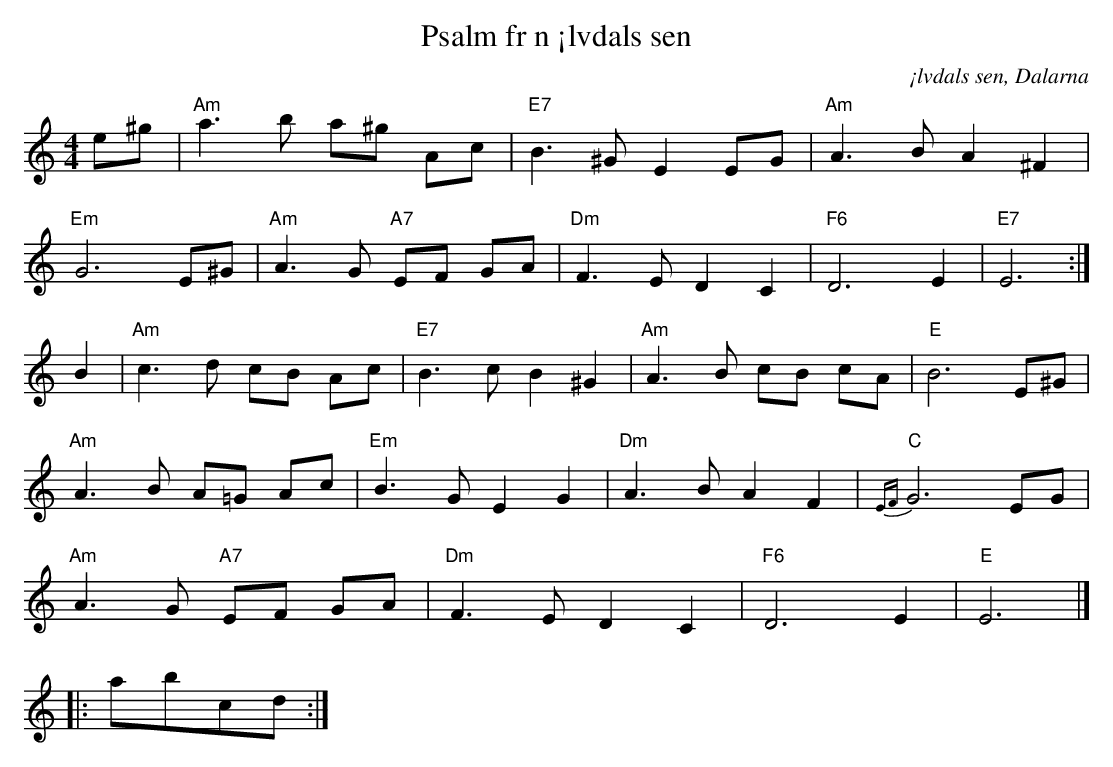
X:1
T:Psalm fr n ¡lvdals sen
O:¡lvdals sen, Dalarna
M:4/4
L:1/8
K:Am
e^g | "Am" a3b a^g Ac | "E7" B3 ^G E2EG | "Am" A3BA2^F2 |
"Em" G6E^G | "Am" A3G "A7" EF GA | "Dm" F3ED2C2 | "F6" D6E2 | "E7" E6 :|]
B2 | "Am" c3d cB Ac | "E7" B3cB2^G2 | "Am" A3B cB cA | "E" B6E^G |
"Am" A3B A=G Ac| "Em" B3G E2G2| "Dm" A3BA2 F2| "C" {EF}G6EG|
"Am" A3G "A7" EF GA | "Dm" F3ED2C2 | "F6" D6E2 | "E" E6 |]
|: abcd :|
